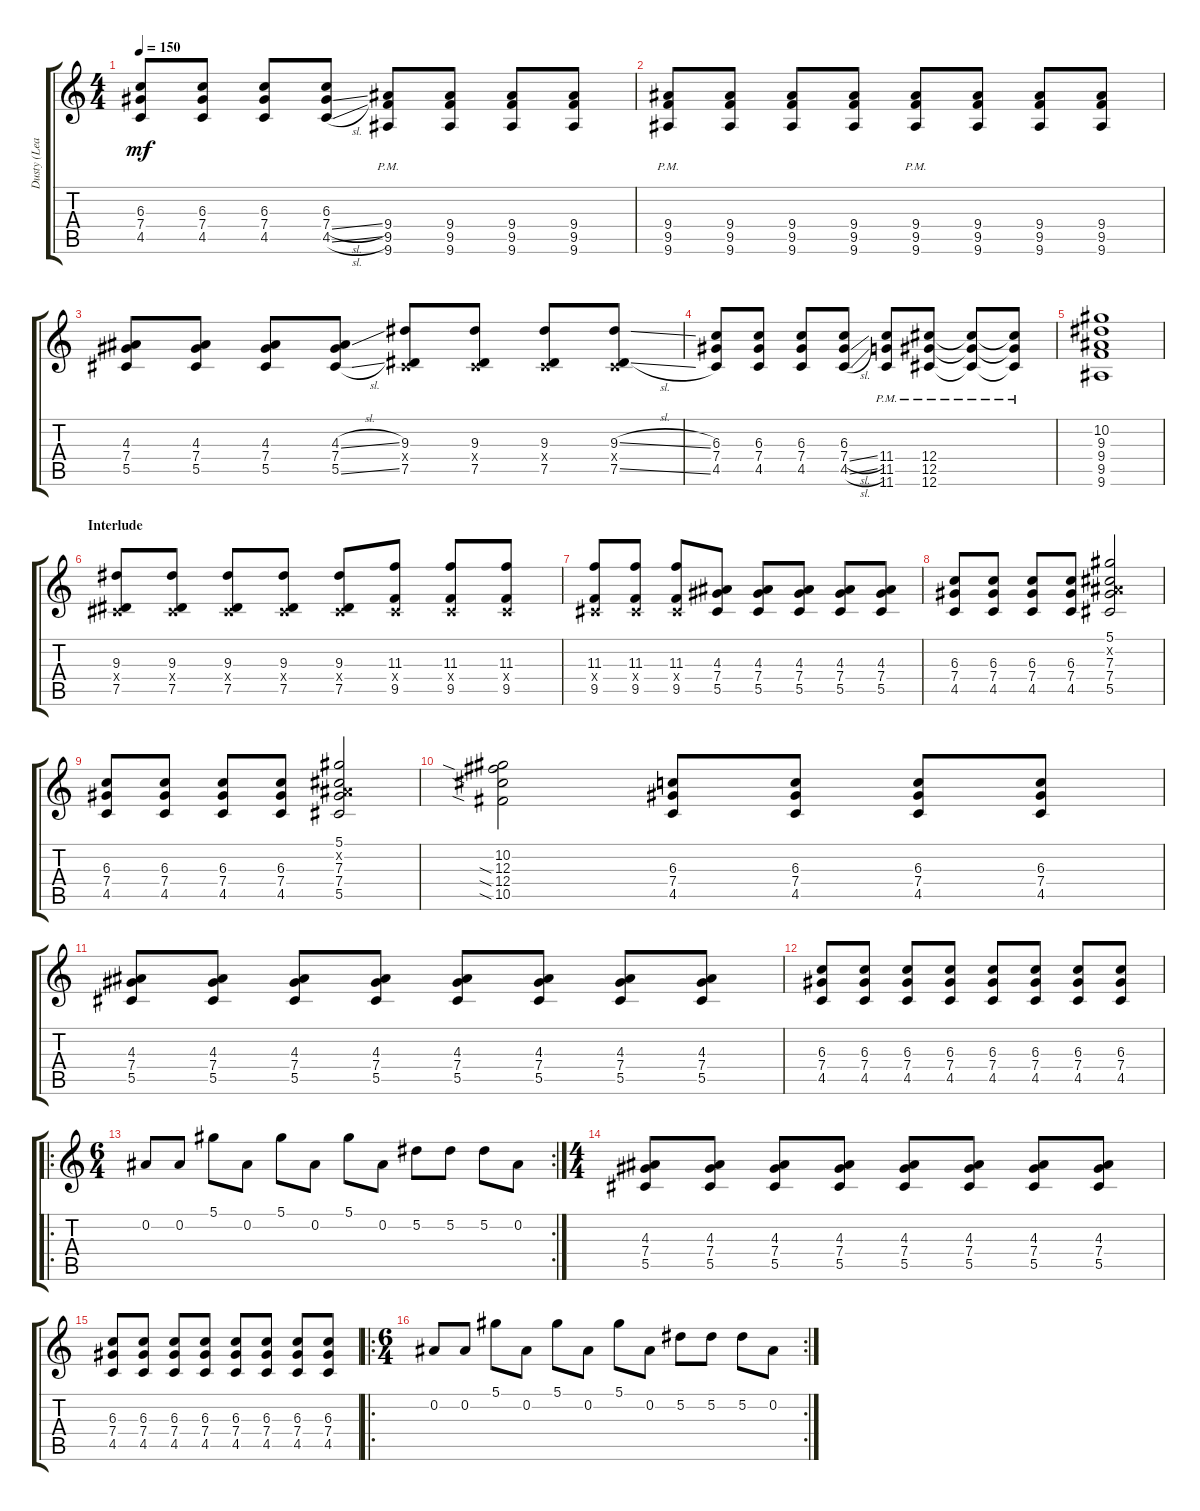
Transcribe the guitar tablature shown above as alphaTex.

\track ("Dusty (Lead)" "Dusty (Lea") {instrument distortionguitar}
\staff {score tabs}
\tuning (Eb4 Bb3 Gb3 Db3 Ab2 Db2) {hide}
\ts (4 4)
\tempo 150
\clef g2
\ks c
(6.3 7.4 4.5).8{dy mf} (6.3 7.4 4.5).8 (6.3 7.4 4.5).8 (6.3 7.4{sl} 4.5{sl}).8 (9.4{pm} 9.5{pm} 9.6{pm}).8 (9.4 9.5 9.6).8 (9.4 9.5 9.6).8 (9.4 9.5 9.6).8 |
(9.4{pm} 9.5{pm} 9.6{pm}).8 (9.4 9.5 9.6).8 (9.4 9.5 9.6).8 (9.4 9.5 9.6).8 (9.4{pm} 9.5{pm} 9.6{pm}).8 (9.4 9.5 9.6).8 (9.4 9.5 9.6).8 (9.4 9.5 9.6).8 |
(4.3 7.4 5.5).8 (4.3 7.4 5.5).8 (4.3 7.4 5.5).8 (4.3{sl} 7.4 5.5{sl}).8 (9.3 0.4{x} 7.5).8 (9.3 0.4{x} 7.5).8 (9.3 0.4{x} 7.5).8 (9.3{sl} 0.4{x} 7.5{sl}).8 |
(6.3 7.4 4.5).8 (6.3 7.4 4.5).8 (6.3 7.4 4.5).8 (6.3 7.4{sl} 4.5{sl}).8 (11.4{pm} 11.5{pm} 11.6{pm}).8 (12.4{pm} 12.5{pm} 12.6{pm}).8 (12.4{pm t} 12.5{pm t} 12.6{pm t}).8 (12.4{pm t} 12.5{pm t} 12.6{pm t}).8 |
(10.2 9.3 9.4 9.5 9.6).1 |
\section ("" "Interlude")
(9.3 0.4{x} 7.5).8 (9.3 0.4{x} 7.5).8 (9.3 0.4{x} 7.5).8 (9.3 0.4{x} 7.5).8 (9.3 0.4{x} 7.5).8 (11.3 0.4{x} 9.5).8 (11.3 0.4{x} 9.5).8 (11.3 0.4{x} 9.5).8 |
(11.3 0.4{x} 9.5).8 (11.3 0.4{x} 9.5).8 (11.3 0.4{x} 9.5).8 (4.3 7.4 5.5).8 (4.3 7.4 5.5).8 (4.3 7.4 5.5).8 (4.3 7.4 5.5).8 (4.3 7.4 5.5).8 |
(6.3 7.4 4.5).8 (6.3 7.4 4.5).8 (6.3 7.4 4.5).8 (6.3 7.4 4.5).8 (5.1 0.2{x} 7.3 7.4 5.5).2 |
(6.3 7.4 4.5).8 (6.3 7.4 4.5).8 (6.3 7.4 4.5).8 (6.3 7.4 4.5).8 (5.1 0.2{x} 7.3 7.4 5.5).2 |
(10.2 12.3{sia} 12.4{sia} 10.5{sia}).2 (6.3 7.4 4.5).8 (6.3 7.4 4.5).8 (6.3 7.4 4.5).8 (6.3 7.4 4.5).8 |
(4.3 7.4 5.5).8 (4.3 7.4 5.5).8 (4.3 7.4 5.5).8 (4.3 7.4 5.5).8 (4.3 7.4 5.5).8 (4.3 7.4 5.5).8 (4.3 7.4 5.5).8 (4.3 7.4 5.5).8 |
(6.3 7.4 4.5).8 (6.3 7.4 4.5).8 (6.3 7.4 4.5).8 (6.3 7.4 4.5).8 (6.3 7.4 4.5).8 (6.3 7.4 4.5).8 (6.3 7.4 4.5).8 (6.3 7.4 4.5).8 |
\ro
\rc 2
\ts (6 4)
0.2.8 0.2.8 5.1.8 0.2.8 5.1.8 0.2.8 5.1.8 0.2.8 5.2.8 5.2.8 5.2.8 0.2.8 |
\ts (4 4)
(4.3 7.4 5.5).8 (4.3 7.4 5.5).8 (4.3 7.4 5.5).8 (4.3 7.4 5.5).8 (4.3 7.4 5.5).8 (4.3 7.4 5.5).8 (4.3 7.4 5.5).8 (4.3 7.4 5.5).8 |
(6.3 7.4 4.5).8 (6.3 7.4 4.5).8 (6.3 7.4 4.5).8 (6.3 7.4 4.5).8 (6.3 7.4 4.5).8 (6.3 7.4 4.5).8 (6.3 7.4 4.5).8 (6.3 7.4 4.5).8 |
\ro
\rc 2
\ts (6 4)
0.2.8 0.2.8 5.1.8 0.2.8 5.1.8 0.2.8 5.1.8 0.2.8 5.2.8 5.2.8 5.2.8 0.2.8
